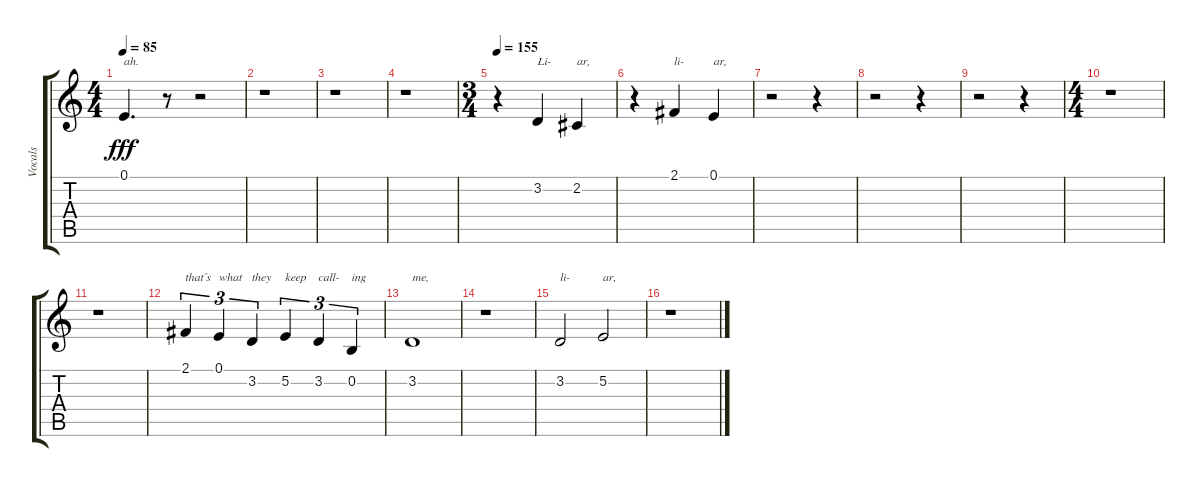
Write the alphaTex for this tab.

\track ("Vocals" "Vocals") {instrument lead6voice}
\staff {score tabs}
\tuning (E4 B3 G3 D3 A2 E2) {hide}
\ts (4 4)
\tempo 85
\clef g2
\ks c
0.1.4{d txt "ah." dy fff} r.8 r.2 |
r.1 |
r.1 |
r.1 |
\ts (3 4)
\tempo 155
r.4 3.2.4{txt "Li-"} 2.2.4{txt "ar,"} |
r.4 2.1.4{txt "li-"} 0.1.4{txt "ar,"} |
r.2 r.4 |
r.2 r.4 |
r.2 r.4 |
\ts (4 4)
r.1 |
r.1 |
2.1.4{tu (3 2) txt "that´s"} 0.1.4{tu (3 2) txt "what"} 3.2.4{tu (3 2) txt "they"} 5.2.4{tu (3 2) txt "keep"} 3.2.4{tu (3 2) txt "call-"} 0.2.4{tu (3 2) txt "ing"} |
3.2.1{txt "me,"} |
r.1 |
3.2.2{txt "li-"} 5.2.2{txt "ar,"} |
r.1
